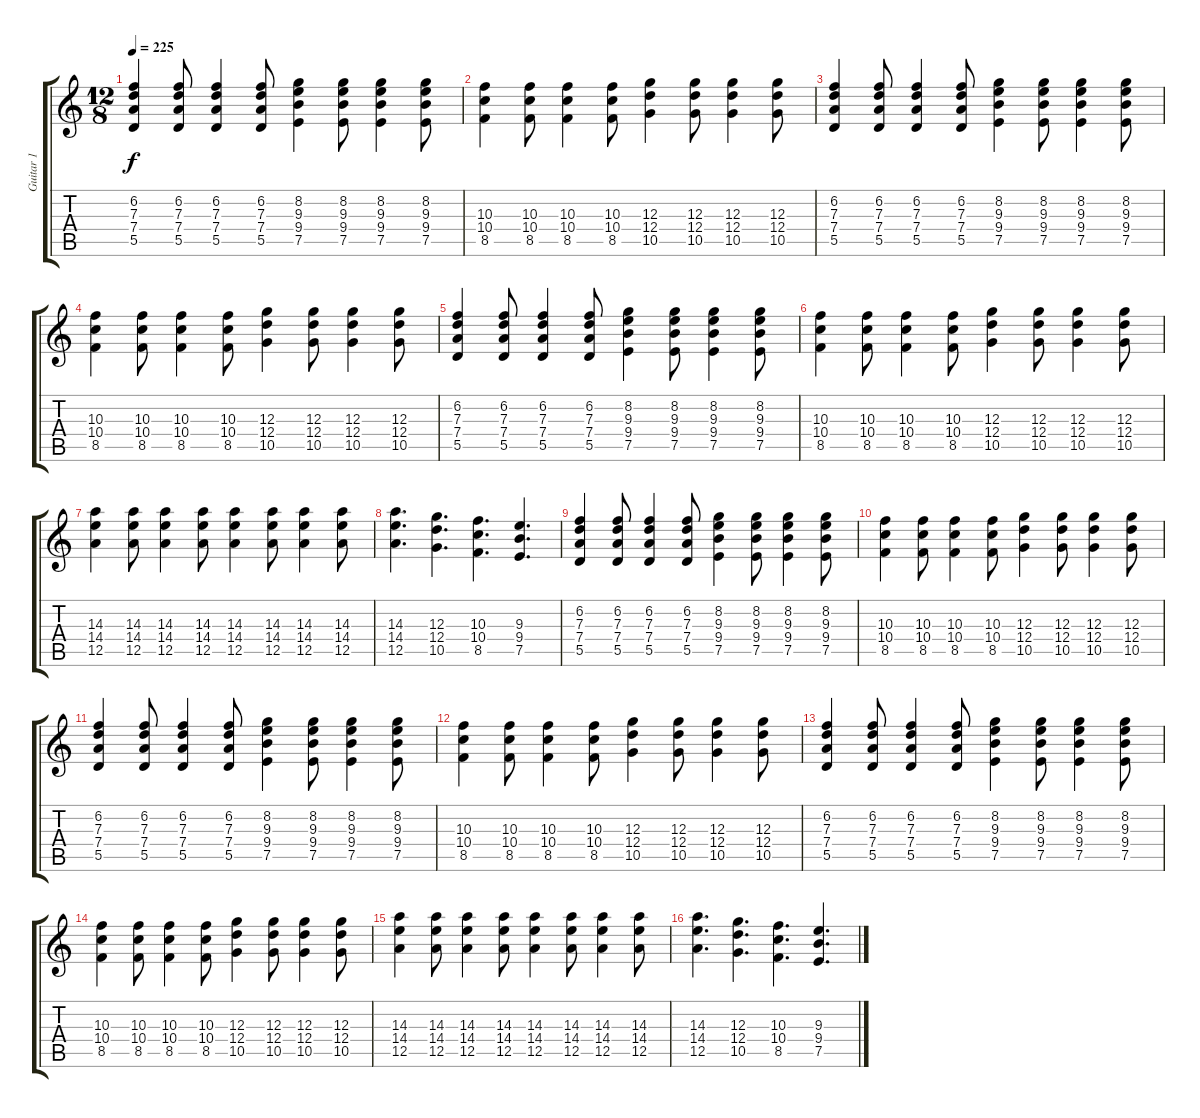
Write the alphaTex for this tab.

\track ("Guitar 1" "Guitar 1") {instrument electricguitarclean}
\staff {score tabs}
\tuning (E4 B3 G3 D3 A2 D2) {hide}
\ts (12 8)
\tempo 225
\clef g2
\ks c
(6.2 7.3 7.4 5.5).4{dy f} (6.2 7.3 7.4 5.5).8 (6.2 7.3 7.4 5.5).4 (6.2 7.3 7.4 5.5).8 (8.2 9.3 9.4 7.5).4 (8.2 9.3 9.4 7.5).8 (8.2 9.3 9.4 7.5).4 (8.2 9.3 9.4 7.5).8 |
(10.3 10.4 8.5).4 (10.3 10.4 8.5).8 (10.3 10.4 8.5).4 (10.3 10.4 8.5).8 (12.3 12.4 10.5).4 (12.3 12.4 10.5).8 (12.3 12.4 10.5).4 (12.3 12.4 10.5).8 |
(6.2 7.3 7.4 5.5).4 (6.2 7.3 7.4 5.5).8 (6.2 7.3 7.4 5.5).4 (6.2 7.3 7.4 5.5).8 (8.2 9.3 9.4 7.5).4 (8.2 9.3 9.4 7.5).8 (8.2 9.3 9.4 7.5).4 (8.2 9.3 9.4 7.5).8 |
(10.3 10.4 8.5).4 (10.3 10.4 8.5).8 (10.3 10.4 8.5).4 (10.3 10.4 8.5).8 (12.3 12.4 10.5).4 (12.3 12.4 10.5).8 (12.3 12.4 10.5).4 (12.3 12.4 10.5).8 |
(6.2 7.3 7.4 5.5).4 (6.2 7.3 7.4 5.5).8 (6.2 7.3 7.4 5.5).4 (6.2 7.3 7.4 5.5).8 (8.2 9.3 9.4 7.5).4 (8.2 9.3 9.4 7.5).8 (8.2 9.3 9.4 7.5).4 (8.2 9.3 9.4 7.5).8 |
(10.3 10.4 8.5).4 (10.3 10.4 8.5).8 (10.3 10.4 8.5).4 (10.3 10.4 8.5).8 (12.3 12.4 10.5).4 (12.3 12.4 10.5).8 (12.3 12.4 10.5).4 (12.3 12.4 10.5).8 |
(14.3 14.4 12.5).4 (14.3 14.4 12.5).8 (14.3 14.4 12.5).4 (14.3 14.4 12.5).8 (14.3 14.4 12.5).4 (14.3 14.4 12.5).8 (14.3 14.4 12.5).4 (14.3 14.4 12.5).8 |
(14.3 14.4 12.5).4{d} (12.3 12.4 10.5).4{d} (10.3 10.4 8.5).4{d} (9.3 9.4 7.5).4{d} |
(6.2 7.3 7.4 5.5).4 (6.2 7.3 7.4 5.5).8 (6.2 7.3 7.4 5.5).4 (6.2 7.3 7.4 5.5).8 (8.2 9.3 9.4 7.5).4 (8.2 9.3 9.4 7.5).8 (8.2 9.3 9.4 7.5).4 (8.2 9.3 9.4 7.5).8 |
(10.3 10.4 8.5).4 (10.3 10.4 8.5).8 (10.3 10.4 8.5).4 (10.3 10.4 8.5).8 (12.3 12.4 10.5).4 (12.3 12.4 10.5).8 (12.3 12.4 10.5).4 (12.3 12.4 10.5).8 |
(6.2 7.3 7.4 5.5).4 (6.2 7.3 7.4 5.5).8 (6.2 7.3 7.4 5.5).4 (6.2 7.3 7.4 5.5).8 (8.2 9.3 9.4 7.5).4 (8.2 9.3 9.4 7.5).8 (8.2 9.3 9.4 7.5).4 (8.2 9.3 9.4 7.5).8 |
(10.3 10.4 8.5).4 (10.3 10.4 8.5).8 (10.3 10.4 8.5).4 (10.3 10.4 8.5).8 (12.3 12.4 10.5).4 (12.3 12.4 10.5).8 (12.3 12.4 10.5).4 (12.3 12.4 10.5).8 |
(6.2 7.3 7.4 5.5).4 (6.2 7.3 7.4 5.5).8 (6.2 7.3 7.4 5.5).4 (6.2 7.3 7.4 5.5).8 (8.2 9.3 9.4 7.5).4 (8.2 9.3 9.4 7.5).8 (8.2 9.3 9.4 7.5).4 (8.2 9.3 9.4 7.5).8 |
(10.3 10.4 8.5).4 (10.3 10.4 8.5).8 (10.3 10.4 8.5).4 (10.3 10.4 8.5).8 (12.3 12.4 10.5).4 (12.3 12.4 10.5).8 (12.3 12.4 10.5).4 (12.3 12.4 10.5).8 |
(14.3 14.4 12.5).4 (14.3 14.4 12.5).8 (14.3 14.4 12.5).4 (14.3 14.4 12.5).8 (14.3 14.4 12.5).4 (14.3 14.4 12.5).8 (14.3 14.4 12.5).4 (14.3 14.4 12.5).8 |
(14.3 14.4 12.5).4{d} (12.3 12.4 10.5).4{d} (10.3 10.4 8.5).4{d} (9.3 9.4 7.5).4{d}
